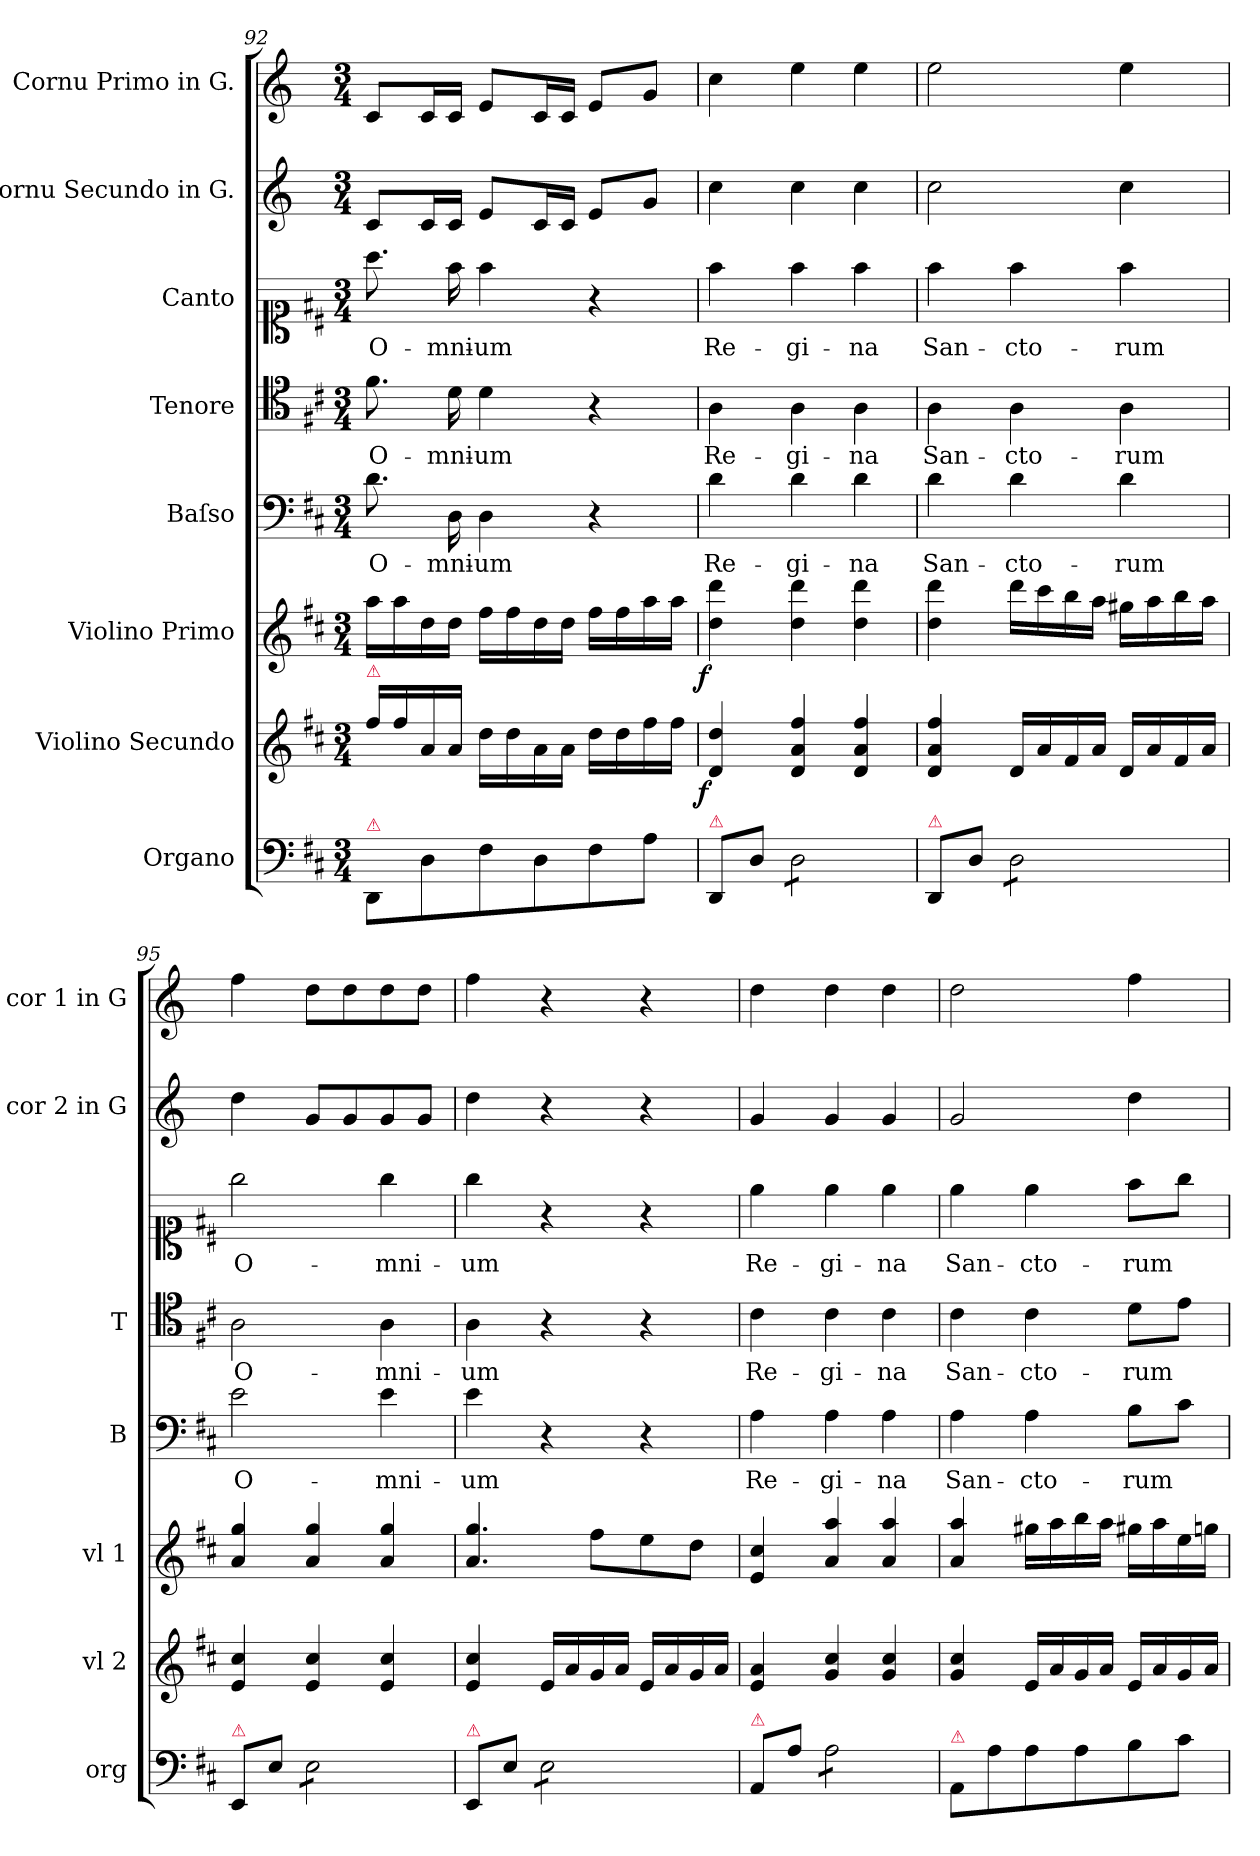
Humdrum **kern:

**kern	**kern	**dynam	**kern	**dynam	**kern	**text	**kern	**text	**kern	**text	**kern	**kern
*part8	*part7	*part7	*part6	*part6	*part5	*part5	*part4	*part4	*part3	*part3	*part2	*part1
*staff8	*staff7	*staff7	*staff6	*staff6	*staff5	*staff5	*staff4	*staff4	*staff3	*staff3	*staff2	*staff1
*I"Organo	*I"Violino Secundo	*	*I"Violino Primo	*	*I"Baſso	*	*I"Tenore	*	*I"Canto	*	*I"Cornu Secundo in G.	*I"Cornu Primo in G.
*I'org	*I'vl 2	*	*I'vl 1	*	*I'B	*	*I'T	*	*	*	*I'cor 2 in G	*I'cor 1 in G
*clefF4	*clefG2	*	*clefG2	*	*clefF4	*	*clefC4	*	*clefC1	*	*clefG2	*clefG2
*	*	*	*	*	*	*	*	*	*	*	*ITrd6c10	*ITrd6c10
*k[f#c#]	*k[f#c#]	*	*k[f#c#]	*	*k[f#c#]	*	*k[f#c#]	*	*k[f#c#]	*	*k[f#c#]	*k[f#c#]
*D:	*D:	*	*D:	*	*D:	*	*D:	*	*D:	*	*D:	*D:
*M3/4	*M3/4	*	*M3/4	*	*M3/4	*	*M3/4	*	*M3/4	*	*M3/4	*M3/4
=92	=92	=92	=92	=92	=92	=92	=92	=92	=92	=92	=92	=92
!	!LO:TX:a:color=crimson:t=⚠	!	!	!	!	!	!	!	!	!	!	!
!LO:TX:a:color=crimson:t=⚠	!	!	!	!	!	!	!	!	!	!	!	!
!	!	!	!	!	!	!LO:LY:i	!	!LO:LY:i	!	!LO:LY:i	!	!
8DD/L	16ff#\LL	.	16aa\LL	.	8.d\	O-	8.f#\	O-	8.aa\	O-	8D/L	8D/L
.	16ff#\	.	16aa\	.	.	.	.	.	.	.	.	.
8D\	16a/	.	16dd\	.	.	.	.	.	.	.	16D/L	16D/L
!	!	!	!	!	!	!LO:LY:i	!	!LO:LY:i	!	!LO:LY:i	!	!
.	16a/JJ	.	16dd\JJ	.	16D\	-mni-	16d\	-mni-	16ff#\	-mni-	16D/JJ	16D/JJ
!	!	!	!	!	!	!LO:LY:i	!	!LO:LY:i	!	!LO:LY:i	!	!
8F#\	16dd\LL	.	16ff#\LL	.	4D\	-um	4d\	-um	4ff#\	-um	8F#/L	8F#/L
.	16dd\	.	16ff#\	.	.	.	.	.	.	.	.	.
8D\	16a\	.	16dd\	.	.	.	.	.	.	.	16D/L	16D/L
.	16a\JJ	.	16dd\JJ	.	.	.	.	.	.	.	16D/JJ	16D/JJ
8F#\	16dd\LL	.	16ff#\LL	.	4r	.	4r	.	4r	.	8F#/L	8F#/L
.	16dd\	.	16ff#\	.	.	.	.	.	.	.	.	.
8A\J	16ff#\	.	16aa\	.	.	.	.	.	.	.	8A/J	8A/J
.	16ff#\JJ	.	16aa\JJ	.	.	.	.	.	.	.	.	.
=93	=93	=93	=93	=93	=93	=93	=93	=93	=93	=93	=93	=93
!LO:TX:a:color=crimson:t=⚠	!	!	!	!	!	!	!	!	!	!	!	!
!	!	!LO:DY:rj	!	!LO:DY:b:rj	!	!LO:LY:i	!	!LO:LY:i	!	!LO:LY:i	!	!
8DD/L	4d/ 4dd/	f	4dd\ 4ddd\	f	4d\	Re-	4A\	Re-	4ff#\	Re-	4d\	4d\
8D\J	.	.	.	.	.	.	.	.	.	.	.	.
!	!	!	!	!	!	!LO:LY:i	!	!LO:LY:i	!	!LO:LY:i	!	!
*tremolo	*	*	*	*	*	*	*	*	*	*	*	*
8D\L	4d/ 4a/ 4ff#/	.	4dd\ 4ddd\	.	4d\	-gi-	4A\	-gi-	4ff#\	-gi-	4d\	4f#\
8D\	.	.	.	.	.	.	.	.	.	.	.	.
!	!	!	!	!	!	!LO:LY:i	!	!LO:LY:i	!	!LO:LY:i	!	!
8D\	4d/ 4a/ 4ff#/	.	4dd\ 4ddd\	.	4d\	-na	4A\	-na	4ff#\	-na	4d\	4f#\
8D\J	.	.	.	.	.	.	.	.	.	.	.	.
*Xtremolo	*	*	*	*	*	*	*	*	*	*	*	*
=94	=94	=94	=94	=94	=94	=94	=94	=94	=94	=94	=94	=94
!LO:TX:a:color=crimson:t=⚠	!	!	!	!	!	!	!	!	!	!	!	!
!	!	!	!	!	!	!LO:LY:i	!	!LO:LY:i	!	!LO:LY:i	!	!
8DD/L	4d/ 4a/ 4ff#/	.	4dd\ 4ddd\	.	4d\	San-	4A\	San-	4ff#\	San-	2d\	2f#\
8D\J	.	.	.	.	.	.	.	.	.	.	.	.
!	!	!	!	!	!	!LO:LY:i	!	!LO:LY:i	!	!LO:LY:i	!	!
*tremolo	*	*	*	*	*	*	*	*	*	*	*	*
8D\L	16d/LL	.	16ddd\LL	.	4d\	-cto-	4A\	-cto-	4ff#\	-cto-	.	.
.	16a/	.	16ccc#\	.	.	.	.	.	.	.	.	.
8D\	16f#/	.	16bb\	.	.	.	.	.	.	.	.	.
.	16a/JJ	.	16aa\JJ	.	.	.	.	.	.	.	.	.
!	!	!	!	!	!	!LO:LY:i	!	!LO:LY:i	!	!LO:LY:i	!	!
8D\	16d/LL	.	16gg#X\LL	.	4d\	-rum	4A\	-rum	4ff#\	-rum	4d\	4f#\
.	16a/	.	16aa\	.	.	.	.	.	.	.	.	.
8D\J	16f#/	.	16bb\	.	.	.	.	.	.	.	.	.
*Xtremolo	*	*	*	*	*	*	*	*	*	*	*	*
.	16a/JJ	.	16aa\JJ	.	.	.	.	.	.	.	.	.
=95	=95	=95	=95	=95	=95	=95	=95	=95	=95	=95	=95	=95
!LO:TX:a:color=crimson:t=⚠	!	!	!	!	!	!	!	!	!	!	!	!
!	!	!	!	!	!	!LO:LY:i	!	!LO:LY:i	!	!LO:LY:i	!	!
8EE/L	4e/ 4cc#/	.	4a/ 4gg/	.	2e\	O-	2A\	O-	2gg\	O-	4e\	4g\
8E/J	.	.	.	.	.	.	.	.	.	.	.	.
*tremolo	*	*	*	*	*	*	*	*	*	*	*	*
8E\L	4e/ 4cc#/	.	4a/ 4gg/	.	.	.	.	.	.	.	8A/L	8e\L
8E\	.	.	.	.	.	.	.	.	.	.	8A/	8e\
!	!	!	!	!	!	!LO:LY:i	!	!LO:LY:i	!	!LO:LY:i	!	!
8E\	4e/ 4cc#/	.	4a/ 4gg/	.	4e\	-mni-	4A\	-mni-	4gg\	-mni-	8A/	8e\
8E\J	.	.	.	.	.	.	.	.	.	.	8A/J	8e\J
*Xtremolo	*	*	*	*	*	*	*	*	*	*	*	*
=96	=96	=96	=96	=96	=96	=96	=96	=96	=96	=96	=96	=96
!LO:TX:a:color=crimson:t=⚠	!	!	!	!	!	!	!	!	!	!	!	!
!	!	!	!	!	!	!LO:LY:i	!	!LO:LY:i	!	!LO:LY:i	!	!
8EE/L	4e/ 4cc#/	.	4.a/ 4.gg/	.	4e\	-um	4A\	-um	4gg\	-um	4e\	4g\
8E\J	.	.	.	.	.	.	.	.	.	.	.	.
*tremolo	*	*	*	*	*	*	*	*	*	*	*	*
8E\L	16e/LL	.	.	.	4r	.	4r	.	4r	.	4r	4r
.	16a/	.	.	.	.	.	.	.	.	.	.	.
8E\	16g/	.	8ff#\L	.	.	.	.	.	.	.	.	.
.	16a/JJ	.	.	.	.	.	.	.	.	.	.	.
8E\	16e/LL	.	8ee\	.	4r	.	4r	.	4r	.	4r	4r
.	16a/	.	.	.	.	.	.	.	.	.	.	.
8E\J	16g/	.	8dd\J	.	.	.	.	.	.	.	.	.
*Xtremolo	*	*	*	*	*	*	*	*	*	*	*	*
.	16a/JJ	.	.	.	.	.	.	.	.	.	.	.
=97	=97	=97	=97	=97	=97	=97	=97	=97	=97	=97	=97	=97
!LO:TX:a:color=crimson:t=⚠	!	!	!	!	!	!	!	!	!	!	!	!
!	!	!	!	!	!	!LO:LY:i	!	!LO:LY:i	!	!LO:LY:i	!	!
8AA/L	4e/ 4a/	.	4e/ 4cc#/	.	4A\	Re-	4c#\	Re-	4ee\	Re-	4A/	4e\
8A\J	.	.	.	.	.	.	.	.	.	.	.	.
!	!	!	!	!	!	!LO:LY:i	!	!LO:LY:i	!	!LO:LY:i	!	!
*tremolo	*	*	*	*	*	*	*	*	*	*	*	*
8A\L	4g/ 4cc#/	.	4a/ 4aa/	.	4A\	-gi-	4c#\	-gi-	4ee\	-gi-	4A/	4e\
8A\	.	.	.	.	.	.	.	.	.	.	.	.
!	!	!	!	!	!	!LO:LY:i	!	!LO:LY:i	!	!LO:LY:i	!	!
8A\	4g/ 4cc#/	.	4a/ 4aa/	.	4A\	-na	4c#\	-na	4ee\	-na	4A/	4e\
8A\J	.	.	.	.	.	.	.	.	.	.	.	.
*Xtremolo	*	*	*	*	*	*	*	*	*	*	*	*
=98	=98	=98	=98	=98	=98	=98	=98	=98	=98	=98	=98	=98
!LO:TX:a:color=crimson:t=⚠	!	!	!	!	!	!	!	!	!	!	!	!
!	!	!	!	!	!	!LO:LY:i	!	!LO:LY:i	!	!LO:LY:i	!	!
8AA/L	4g/ 4cc#/	.	4a/ 4aa/	.	4A\	San-	4c#\	San-	4ee\	San-	2A/	2e\
8A\	.	.	.	.	.	.	.	.	.	.	.	.
!	!	!	!	!	!	!LO:LY:i	!	!LO:LY:i	!	!LO:LY:i	!	!
8A\	16e/LL	.	16gg#X\LL	.	4A\	-cto-	4c#\	-cto-	4ee\	-cto-	.	.
.	16a/	.	16aa\	.	.	.	.	.	.	.	.	.
8A\	16g/	.	16bb\	.	.	.	.	.	.	.	.	.
.	16a/JJ	.	16aa\JJ	.	.	.	.	.	.	.	.	.
!	!	!	!	!	!	!LO:LY:i	!	!LO:LY:i	!	!LO:LY:i	!	!
8B\	16e/LL	.	16gg#X\LL	.	8B\L	-rum	8d\L	-rum	8ff#\L	-rum	4e\	4g\
.	16a/	.	16aa\	.	.	.	.	.	.	.	.	.
8c#\J	16g/	.	16ee\	.	8c#\J	.	8e\J	.	8gg\J	.	.	.
.	16a/JJ	.	16ggn\JJ	.	.	.	.	.	.	.	.	.
=	=	=	=	=	=	=	=	=	=	=	=	=
*-	*-	*-	*-	*-	*-	*-	*-	*-	*-	*-	*-	*-
